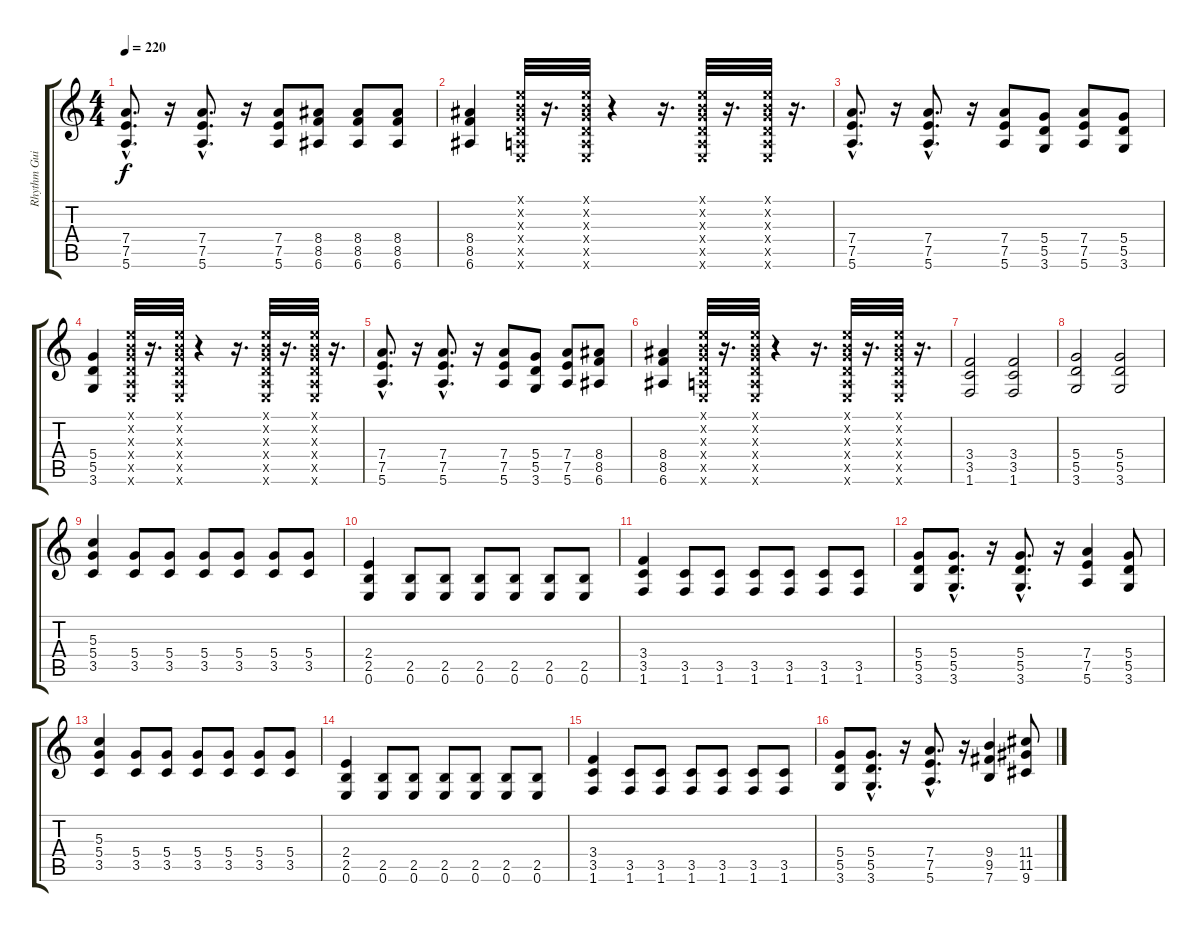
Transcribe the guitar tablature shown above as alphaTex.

\track ("Rhythm Guitar" "Rhythm Gui") {instrument distortionguitar}
\staff {score tabs}
\tuning (E4 B3 G3 D3 A2 E2) {hide}
\ts (4 4)
\tempo 220
\clef g2
\ks c
(7.4{hac} 7.5{hac} 5.6{hac}).8{d dy f} r.16 (7.4{hac} 7.5{hac} 5.6{hac}).8{d} r.16 (7.4 7.5 5.6).8 (8.4 8.5 6.6).8 (8.4 8.5 6.6).8 (8.4 8.5 6.6).8 |
(8.4 8.5 6.6).4 (0.1{x} 0.2{x} 0.3{x} 0.4{x} 0.5{x} 0.6{x}).32 r.16{d} (0.1{x} 0.2{x} 0.3{x} 0.4{x} 0.5{x} 0.6{x}).32 r.4 r.16{d} (0.1{x} 0.2{x} 0.3{x} 0.4{x} 0.5{x} 0.6{x}).32 r.16{d} (0.1{x} 0.2{x} 0.3{x} 0.4{x} 0.5{x} 0.6{x}).32 r.16{d} |
(7.4{hac} 7.5{hac} 5.6{hac}).8{d} r.16 (7.4{hac} 7.5{hac} 5.6{hac}).8{d} r.16 (7.4 7.5 5.6).8 (5.4 5.5 3.6).8 (7.4 7.5 5.6).8 (5.4 5.5 3.6).8 |
(5.4 5.5 3.6).4 (0.1{x} 0.2{x} 0.3{x} 0.4{x} 0.5{x} 0.6{x}).32 r.16{d} (0.1{x} 0.2{x} 0.3{x} 0.4{x} 0.5{x} 0.6{x}).32 r.4 r.16{d} (0.1{x} 0.2{x} 0.3{x} 0.4{x} 0.5{x} 0.6{x}).32 r.16{d} (0.1{x} 0.2{x} 0.3{x} 0.4{x} 0.5{x} 0.6{x}).32 r.16{d} |
(7.4{hac} 7.5{hac} 5.6{hac}).8{d} r.16 (7.4{hac} 7.5{hac} 5.6{hac}).8{d} r.16 (7.4 7.5 5.6).8 (5.4 5.5 3.6).8 (7.4 7.5 5.6).8 (8.4 8.5 6.6).8 |
(8.4 8.5 6.6).4 (0.1{x} 0.2{x} 0.3{x} 0.4{x} 0.5{x} 0.6{x}).32 r.16{d} (0.1{x} 0.2{x} 0.3{x} 0.4{x} 0.5{x} 0.6{x}).32 r.4 r.16{d} (0.1{x} 0.2{x} 0.3{x} 0.4{x} 0.5{x} 0.6{x}).32 r.16{d} (0.1{x} 0.2{x} 0.3{x} 0.4{x} 0.5{x} 0.6{x}).32 r.16{d} |
(3.4 3.5 1.6).2 (3.4 3.5 1.6).2 |
(5.4 5.5 3.6).2 (5.4 5.5 3.6).2 |
(5.3 5.4 3.5).4 (5.4 3.5).8 (5.4 3.5).8 (5.4 3.5).8 (5.4 3.5).8 (5.4 3.5).8 (5.4 3.5).8 |
(2.4 2.5 0.6).4 (2.5 0.6).8 (2.5 0.6).8 (2.5 0.6).8 (2.5 0.6).8 (2.5 0.6).8 (2.5 0.6).8 |
(3.4 3.5 1.6).4 (3.5 1.6).8 (3.5 1.6).8 (3.5 1.6).8 (3.5 1.6).8 (3.5 1.6).8 (3.5 1.6).8 |
(5.4 5.5 3.6).8 (5.4{hac} 5.5{hac} 3.6{hac}).8{d} r.16 (5.4{hac} 5.5{hac} 3.6{hac}).8{d} r.16 (7.4 7.5 5.6).4 (5.4 5.5 3.6).8 |
(5.3 5.4 3.5).4 (5.4 3.5).8 (5.4 3.5).8 (5.4 3.5).8 (5.4 3.5).8 (5.4 3.5).8 (5.4 3.5).8 |
(2.4 2.5 0.6).4 (2.5 0.6).8 (2.5 0.6).8 (2.5 0.6).8 (2.5 0.6).8 (2.5 0.6).8 (2.5 0.6).8 |
(3.4 3.5 1.6).4 (3.5 1.6).8 (3.5 1.6).8 (3.5 1.6).8 (3.5 1.6).8 (3.5 1.6).8 (3.5 1.6).8 |
(5.4 5.5 3.6).8 (5.4{hac} 5.5{hac} 3.6{hac}).8{d} r.16 (7.4{hac} 7.5{hac} 5.6{hac}).8{d} r.16 (9.4 9.5 7.6).4 (11.4 11.5 9.6).8
